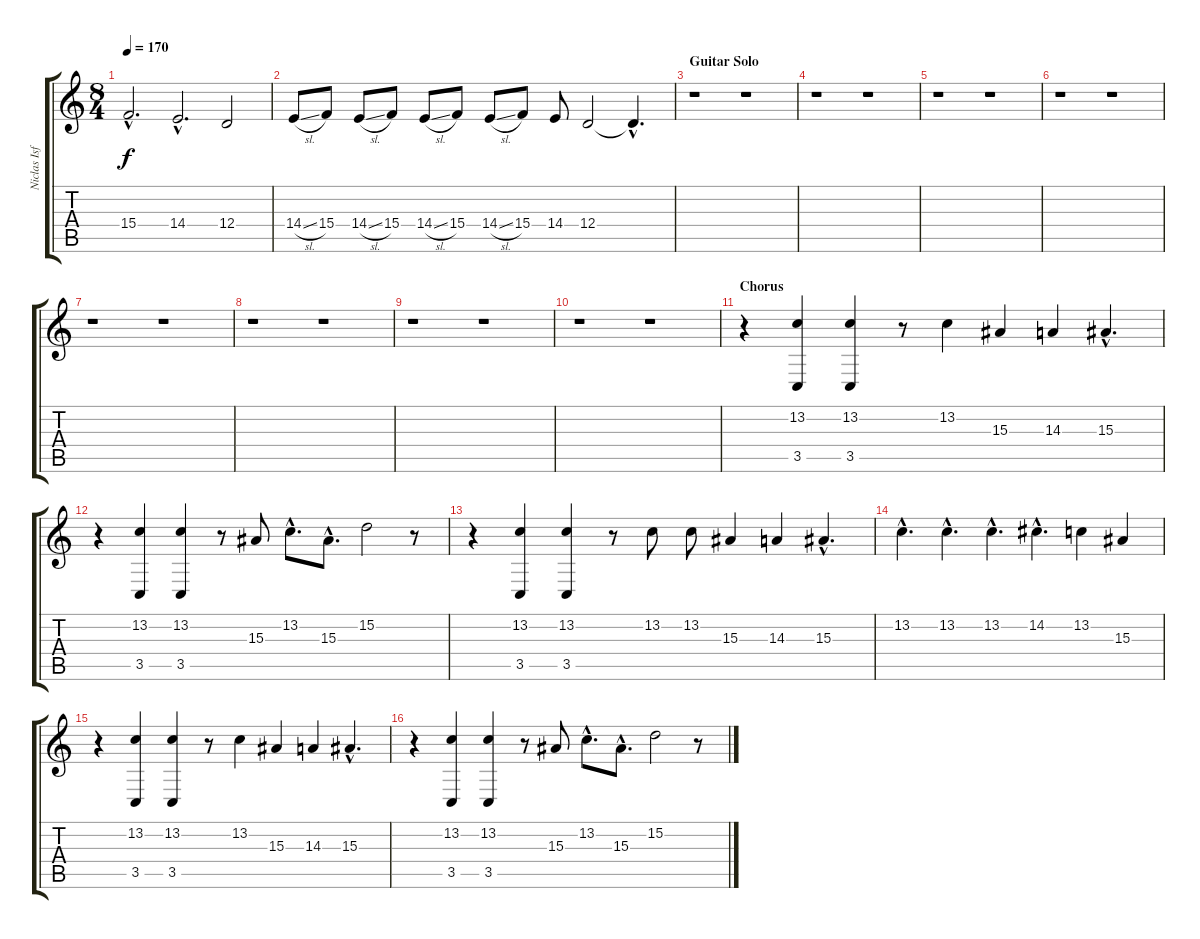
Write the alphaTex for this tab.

\track ("Niclas Isfeldt - Vocals" "Niclas Isf") {instrument cello}
\staff {score tabs}
\tuning (E4 B3 G3 D3 A2 E2) {hide}
\ts (8 4)
\tempo 170
\clef g2
\ks c
15.4{hac}.2{d dy f} 14.4{hac}.2{d} 12.4.2 |
14.4{sl}.8 15.4.8 14.4{sl}.8 15.4.8 14.4{sl}.8 15.4.8 14.4{sl}.8 15.4.8 14.4.8 12.4.2 12.4{hac t}.4{d} |
\section ("" "Guitar Solo")
r.1 r.1 |
r.1 r.1 |
r.1 r.1 |
r.1 r.1 |
r.1 r.1 |
r.1 r.1 |
r.1 r.1 |
r.1 r.1 |
\section ("" "Chorus")
r.4 (13.2 3.5).4 (13.2 3.5).4 r.8 13.2.4 15.3.4 14.3.4 15.3{hac}.4{d} |
r.4 (13.2 3.5).4 (13.2 3.5).4 r.8 15.3.8 13.2{hac}.8{d} 15.3{hac}.8{d} 15.2.2 r.8 |
r.4 (13.2 3.5).4 (13.2 3.5).4 r.8 13.2.8 13.2.8 15.3.4 14.3.4 15.3{hac}.4{d} |
13.2{hac}.4{d} 13.2{hac}.4{d} 13.2{hac}.4{d} 14.2{hac}.4{d} 13.2.4 15.3.4 |
r.4 (13.2 3.5).4 (13.2 3.5).4 r.8 13.2.4 15.3.4 14.3.4 15.3{hac}.4{d} |
r.4 (13.2 3.5).4 (13.2 3.5).4 r.8 15.3.8 13.2{hac}.8{d} 15.3{hac}.8{d} 15.2.2 r.8
